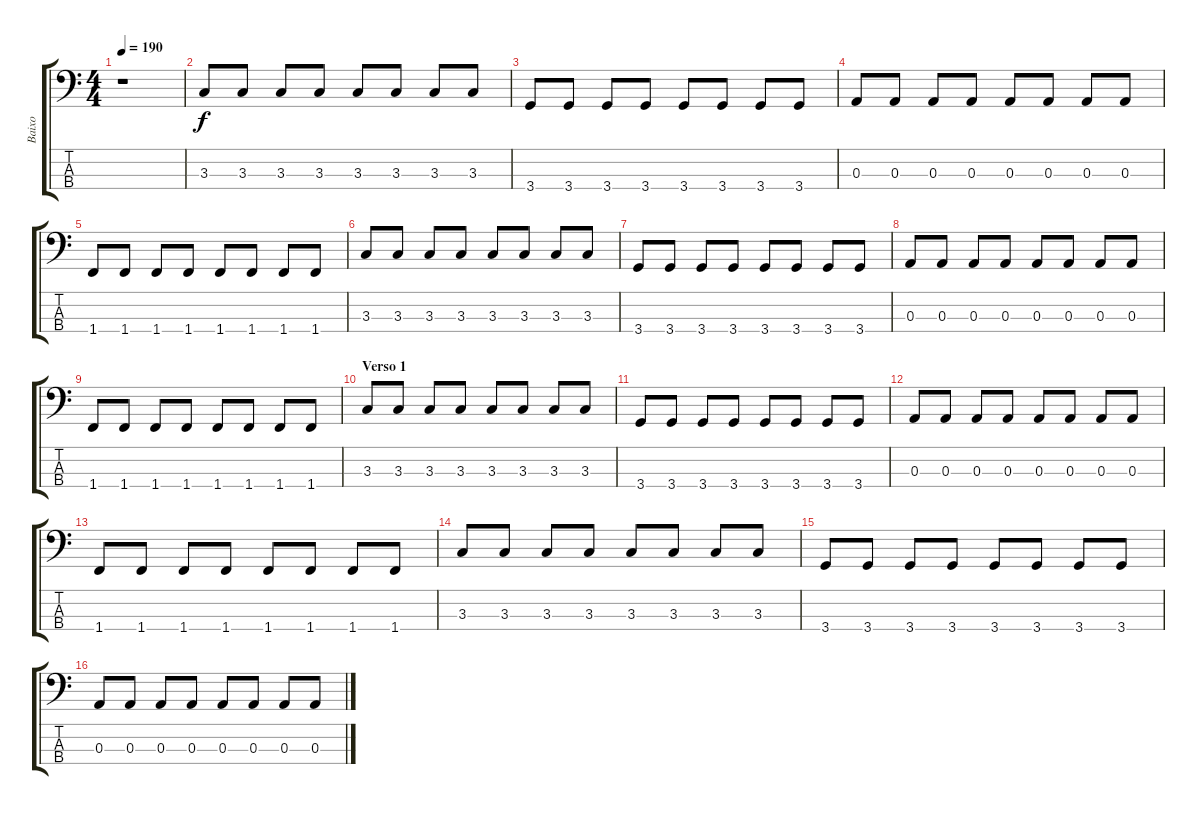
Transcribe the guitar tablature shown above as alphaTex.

\track ("Baixo" "Baixo") {instrument electricbassfinger}
\staff {score tabs}
\tuning (G2 D2 A1 E1) {hide}
\ts (4 4)
\tempo 190
\clef f4
\ks c
r.1{dy f instrument electricbassfinger} |
3.3.8 3.3.8 3.3.8 3.3.8 3.3.8 3.3.8 3.3.8 3.3.8 |
3.4.8 3.4.8 3.4.8 3.4.8 3.4.8 3.4.8 3.4.8 3.4.8 |
0.3.8 0.3.8 0.3.8 0.3.8 0.3.8 0.3.8 0.3.8 0.3.8 |
1.4.8 1.4.8 1.4.8 1.4.8 1.4.8 1.4.8 1.4.8 1.4.8 |
3.3.8 3.3.8 3.3.8 3.3.8 3.3.8 3.3.8 3.3.8 3.3.8 |
3.4.8 3.4.8 3.4.8 3.4.8 3.4.8 3.4.8 3.4.8 3.4.8 |
0.3.8 0.3.8 0.3.8 0.3.8 0.3.8 0.3.8 0.3.8 0.3.8 |
1.4.8 1.4.8 1.4.8 1.4.8 1.4.8 1.4.8 1.4.8 1.4.8 |
\section ("" "Verso 1")
3.3.8 3.3.8 3.3.8 3.3.8 3.3.8 3.3.8 3.3.8 3.3.8 |
3.4.8 3.4.8 3.4.8 3.4.8 3.4.8 3.4.8 3.4.8 3.4.8 |
0.3.8 0.3.8 0.3.8 0.3.8 0.3.8 0.3.8 0.3.8 0.3.8 |
1.4.8 1.4.8 1.4.8 1.4.8 1.4.8 1.4.8 1.4.8 1.4.8 |
3.3.8 3.3.8 3.3.8 3.3.8 3.3.8 3.3.8 3.3.8 3.3.8 |
3.4.8 3.4.8 3.4.8 3.4.8 3.4.8 3.4.8 3.4.8 3.4.8 |
0.3.8 0.3.8 0.3.8 0.3.8 0.3.8 0.3.8 0.3.8 0.3.8
